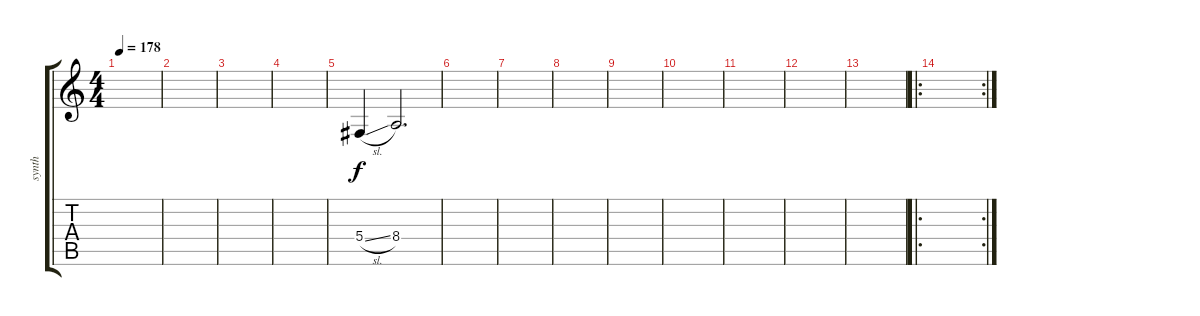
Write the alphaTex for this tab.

\track ("synth" "synth") {instrument lead1square}
\staff {score tabs}
\tuning (Eb4 Bb3 Gb3 Db3 Ab2 Db2) {hide}
\ts (4 4)
\tempo 178
\clef g2
\ks c
|
|
|
|
5.4{sl}.4 8.4.2{d} |
|
|
|
|
|
|
|
|
\ro
\rc 2
